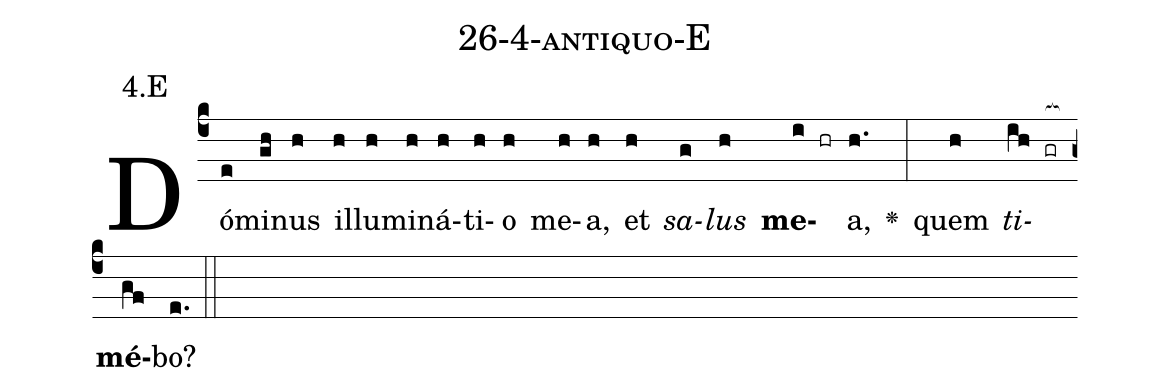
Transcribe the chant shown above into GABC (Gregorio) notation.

name: 26-4-antiquo-E;
annotation: 4.E;
%%
(c4)Dó(e)mi(gh)nus(h) il(h)lu(h)mi(h)ná(h)ti(h)o(h) me(h)a,(h) et(h) <i>sa</i>(g)<i>lus</i>(h) <b>me</b>(i hr)a,(h.) <v>\greheightstar</v>(:) quem(h) <i>ti</i>(ih gr[ocb:1{])<b>mé</b>(gf[ocb:0}])bo?(e.) (::)


%E(h) u(g) o(h) u(ih) a(gf) e.(e.) (::)
